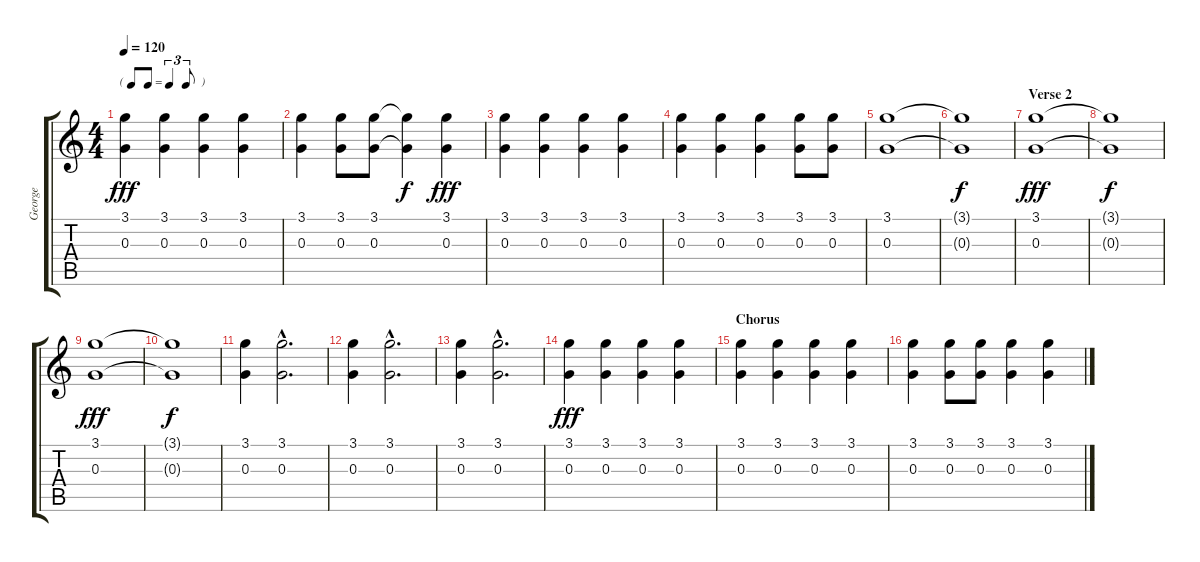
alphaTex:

\track ("George" "George") {instrument electricguitarmuted}
\staff {score tabs}
\tuning (E4 B3 G3 D3 A2 E2) {hide}
\ts (4 4)
\tf triplet8th
\tempo 120
\clef g2
\ks c
(3.1 0.3).4{dy fff} (3.1 0.3).4 (3.1 0.3).4 (3.1 0.3).4 |
(3.1 0.3).4 (3.1 0.3).8 (3.1 0.3).8 (3.1{t} 0.3{t}).4{dy f} (3.1 0.3).4{dy fff} |
(3.1 0.3).4 (3.1 0.3).4 (3.1 0.3).4 (3.1 0.3).4 |
(3.1 0.3).4 (3.1 0.3).4 (3.1 0.3).4 (3.1 0.3).8 (3.1 0.3).8 |
(3.1 0.3).1 |
(3.1{t} 0.3{t}).1{dy f} |
\section ("" "Verse 2")
(3.1 0.3).1{dy fff} |
(3.1{t} 0.3{t}).1{dy f} |
(3.1 0.3).1{dy fff} |
(3.1{t} 0.3{t}).1{dy f} |
(3.1 0.3).4 (3.1{hac} 0.3{hac}).2{d} |
(3.1 0.3).4 (3.1{hac} 0.3{hac}).2{d} |
(3.1 0.3).4 (3.1{hac} 0.3{hac}).2{d} |
(3.1 0.3).4{dy fff} (3.1 0.3).4 (3.1 0.3).4 (3.1 0.3).4 |
\section ("" "Chorus")
(3.1 0.3).4 (3.1 0.3).4 (3.1 0.3).4 (3.1 0.3).4 |
(3.1 0.3).4 (3.1 0.3).8 (3.1 0.3).8 (3.1 0.3).4 (3.1 0.3).4
